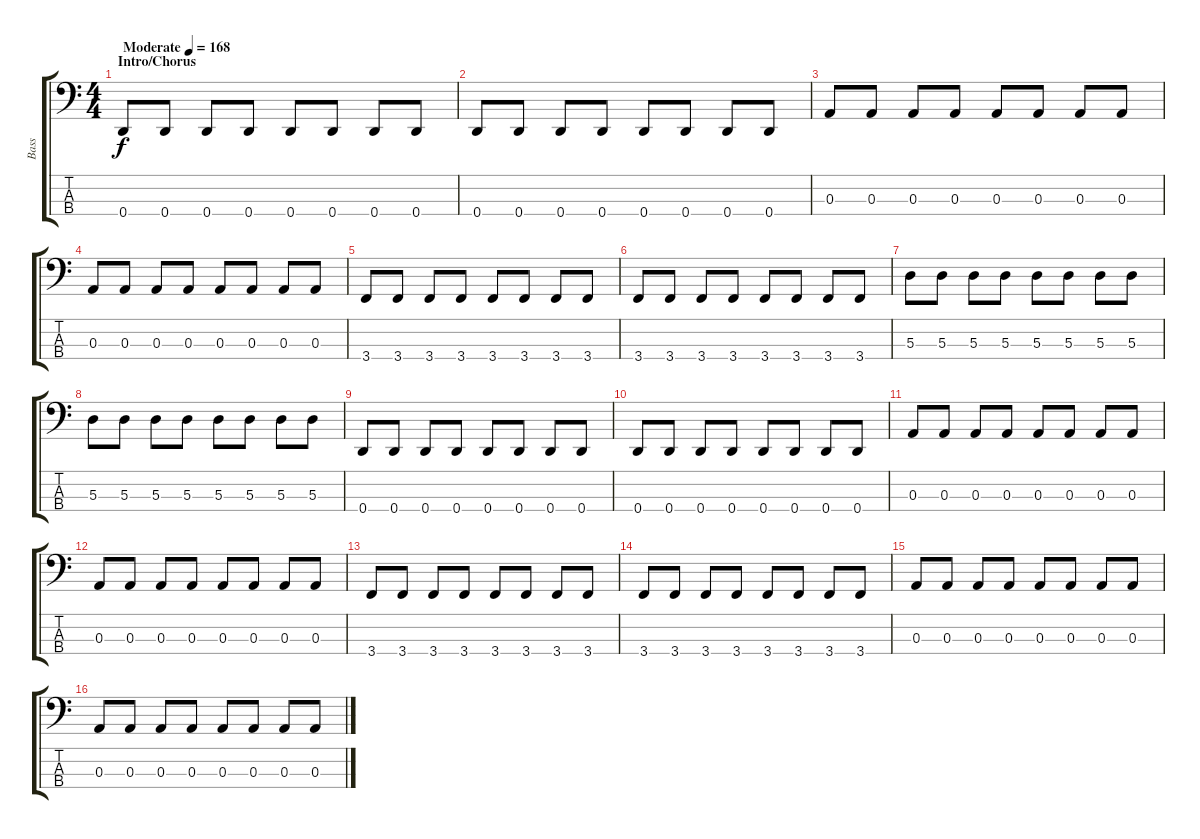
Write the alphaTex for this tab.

\track ("Bass" "Bass") {instrument electricbassfinger}
\staff {score tabs}
\tuning (G2 D2 A1 D1) {hide}
\ts (4 4)
\section ("" "Intro/Chorus")
\tempo (168 "Moderate")
\clef f4
\ks c
0.4.8{dy f instrument electricbassfinger} 0.4.8 0.4.8 0.4.8 0.4.8 0.4.8 0.4.8 0.4.8 |
0.4.8 0.4.8 0.4.8 0.4.8 0.4.8 0.4.8 0.4.8 0.4.8 |
0.3.8 0.3.8 0.3.8 0.3.8 0.3.8 0.3.8 0.3.8 0.3.8 |
0.3.8 0.3.8 0.3.8 0.3.8 0.3.8 0.3.8 0.3.8 0.3.8 |
3.4.8 3.4.8 3.4.8 3.4.8 3.4.8 3.4.8 3.4.8 3.4.8 |
3.4.8 3.4.8 3.4.8 3.4.8 3.4.8 3.4.8 3.4.8 3.4.8 |
5.3.8 5.3.8 5.3.8 5.3.8 5.3.8 5.3.8 5.3.8 5.3.8 |
5.3.8 5.3.8 5.3.8 5.3.8 5.3.8 5.3.8 5.3.8 5.3.8 |
0.4.8 0.4.8 0.4.8 0.4.8 0.4.8 0.4.8 0.4.8 0.4.8 |
0.4.8 0.4.8 0.4.8 0.4.8 0.4.8 0.4.8 0.4.8 0.4.8 |
0.3.8 0.3.8 0.3.8 0.3.8 0.3.8 0.3.8 0.3.8 0.3.8 |
0.3.8 0.3.8 0.3.8 0.3.8 0.3.8 0.3.8 0.3.8 0.3.8 |
3.4.8 3.4.8 3.4.8 3.4.8 3.4.8 3.4.8 3.4.8 3.4.8 |
3.4.8 3.4.8 3.4.8 3.4.8 3.4.8 3.4.8 3.4.8 3.4.8 |
0.3.8 0.3.8 0.3.8 0.3.8 0.3.8 0.3.8 0.3.8 0.3.8 |
0.3.8 0.3.8 0.3.8 0.3.8 0.3.8 0.3.8 0.3.8 0.3.8
